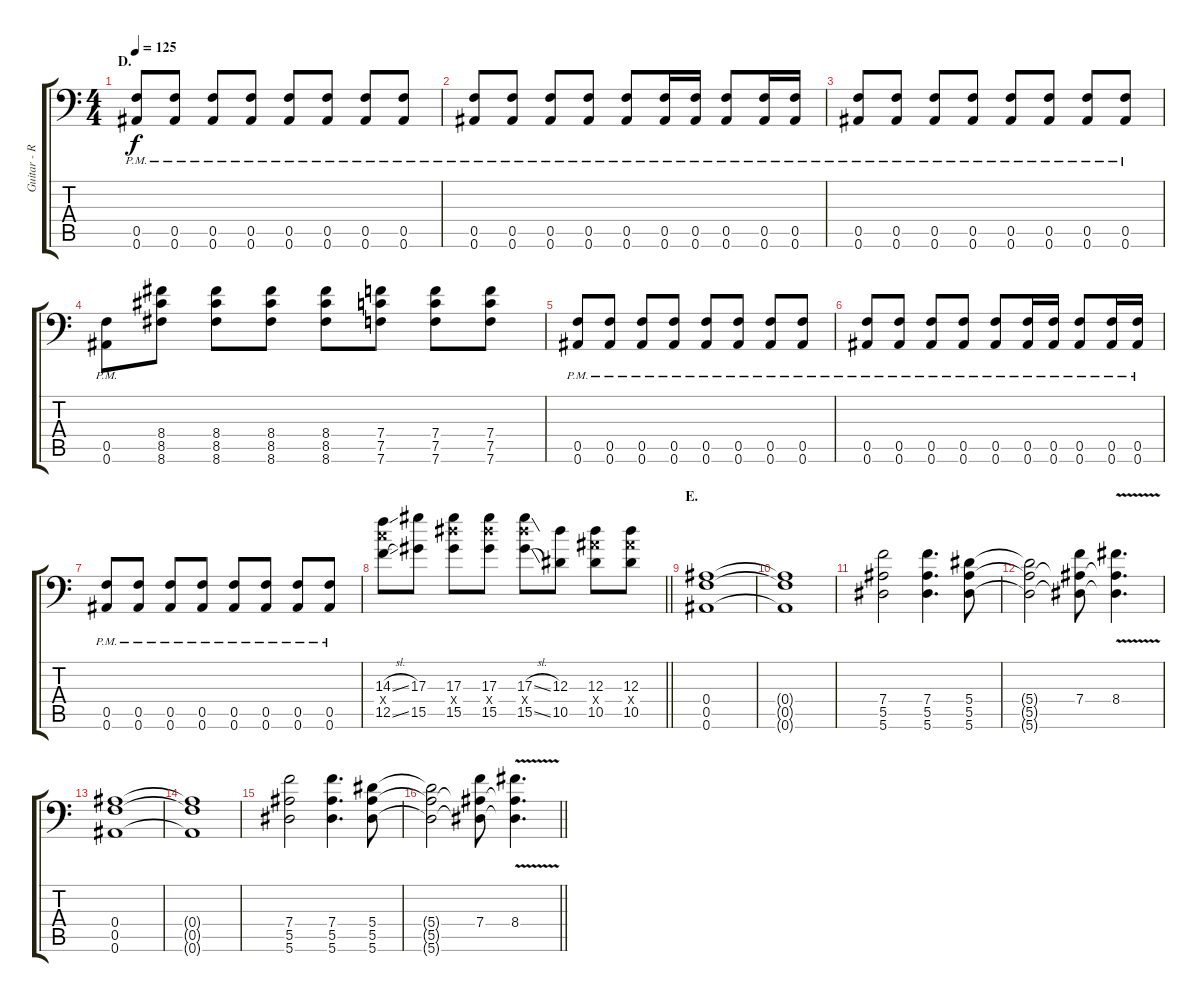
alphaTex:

\track ("Guitar - Right" "Guitar - R") {instrument distortionguitar}
\staff {score tabs}
\tuning (C4 G3 Eb3 Bb2 F2 Bb1) {hide}
\ts (4 4)
\section ("" "D.")
\tempo 125
\clef f4
\ks c
(0.5{pm} 0.6{pm}).8{dy f} (0.5{pm} 0.6{pm}).8 (0.5{pm} 0.6{pm}).8 (0.5{pm} 0.6{pm}).8 (0.5{pm} 0.6{pm}).8 (0.5{pm} 0.6{pm}).8 (0.5{pm} 0.6{pm}).8 (0.5{pm} 0.6{pm}).8 |
(0.5{pm} 0.6{pm}).8 (0.5{pm} 0.6{pm}).8 (0.5{pm} 0.6{pm}).8 (0.5{pm} 0.6{pm}).8 (0.5{pm} 0.6{pm}).8 (0.5{pm} 0.6{pm}).16 (0.5{pm} 0.6{pm}).16 (0.5{pm} 0.6{pm}).8 (0.5{pm} 0.6{pm}).16 (0.5{pm} 0.6{pm}).16 |
(0.5{pm} 0.6{pm}).8 (0.5{pm} 0.6{pm}).8 (0.5{pm} 0.6{pm}).8 (0.5{pm} 0.6{pm}).8 (0.5{pm} 0.6{pm}).8 (0.5{pm} 0.6{pm}).8 (0.5{pm} 0.6{pm}).8 (0.5{pm} 0.6{pm}).8 |
(0.5{pm} 0.6{pm}).8 (8.4 8.5 8.6).8 (8.4 8.5 8.6).8 (8.4 8.5 8.6).8 (8.4 8.5 8.6).8 (7.4 7.5 7.6).8 (7.4 7.5 7.6).8 (7.4 7.5 7.6).8 |
(0.5{pm} 0.6{pm}).8 (0.5{pm} 0.6{pm}).8 (0.5{pm} 0.6{pm}).8 (0.5{pm} 0.6{pm}).8 (0.5{pm} 0.6{pm}).8 (0.5{pm} 0.6{pm}).8 (0.5{pm} 0.6{pm}).8 (0.5{pm} 0.6{pm}).8 |
(0.5{pm} 0.6{pm}).8 (0.5{pm} 0.6{pm}).8 (0.5{pm} 0.6{pm}).8 (0.5{pm} 0.6{pm}).8 (0.5{pm} 0.6{pm}).8 (0.5{pm} 0.6{pm}).16 (0.5{pm} 0.6{pm}).16 (0.5{pm} 0.6{pm}).8 (0.5{pm} 0.6{pm}).16 (0.5{pm} 0.6{pm}).16 |
(0.5{pm} 0.6{pm}).8 (0.5{pm} 0.6{pm}).8 (0.5{pm} 0.6{pm}).8 (0.5{pm} 0.6{pm}).8 (0.5{pm} 0.6{pm}).8 (0.5{pm} 0.6{pm}).8 (0.5{pm} 0.6{pm}).8 (0.5{pm} 0.6{pm}).8 |
\barLineRight lightlight
(14.3{sl} 14.4{x} 12.5{sl}).8 (17.3 15.5).8 (17.3 17.4{x} 15.5).8 (17.3 17.4{x} 15.5).8 (17.3{sl} 17.4{x} 15.5{sl}).8 (12.3 10.5).8 (12.3 12.4{x} 10.5).8 (12.3 12.4{x} 10.5).8 |
\section ("" "E.")
(0.4 0.5 0.6).1 |
(0.4{t} 0.5{t} 0.6{t}).1 |
(7.4 5.5 5.6).2 (7.4 5.5 5.6).4{d} (5.4 5.5 5.6).8 |
(5.4{t} 5.5{t} 5.6{t}).2 (7.4 5.5{t} 5.6{t}).8 (8.4{v} 5.5{t} 5.6{t}).4{d} |
(0.4 0.5 0.6).1 |
(0.4{t} 0.5{t} 0.6{t}).1 |
(7.4 5.5 5.6).2 (7.4 5.5 5.6).4{d} (5.4 5.5 5.6).8 |
\barLineRight lightlight
(5.4{t} 5.5{t} 5.6{t}).2 (7.4 5.5{t} 5.6{t}).8 (8.4{v} 5.5{t} 5.6{t}).4{d}
